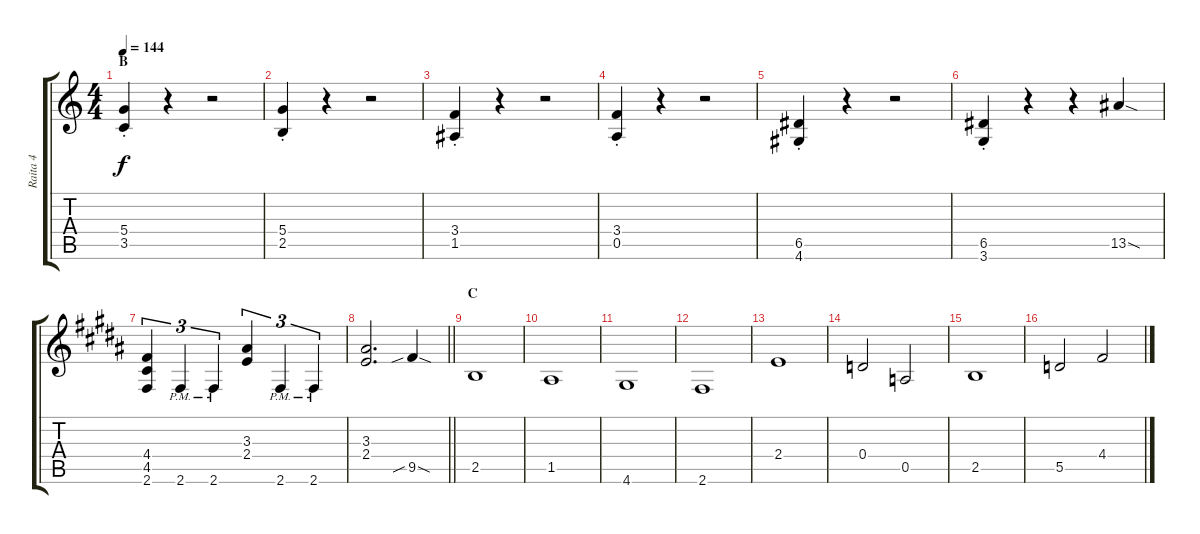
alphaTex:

\track ("Raita 4" "Raita 4") {instrument distortionguitar}
\staff {score tabs}
\tuning (E4 B3 G3 D3 A2 E2) {hide}
\ts (4 4)
\section ("" "B")
\tempo 144
\clef g2
\ks c
(5.4{st} 3.5{st}).4{dy f} r.4 r.2 |
(5.4{st} 2.5{st}).4 r.4 r.2 |
(3.4{st} 1.5{st}).4 r.4 r.2 |
(3.4{st} 0.5{st}).4 r.4 r.2 |
(6.5{st} 4.6{st}).4 r.4 r.2 |
(6.5{st} 3.6{st}).4 r.4 r.4 13.5{sod}.4 |
\ks b
(4.4 4.5 2.6).4{tu (3 2)} 2.6{pm}.4{tu (3 2)} 2.6{pm}.4{tu (3 2)} (3.3 2.4).4{tu (3 2)} 2.6{pm}.4{tu (3 2)} 2.6{pm}.4{tu (3 2)} |
\barLineRight lightlight
(3.3 2.4).2{d} 9.5{sib sod}.4 |
\section ("" "C")
2.5.1 |
1.5.1 |
4.6.1 |
2.6.1 |
2.4.1 |
0.4.2 0.5.2 |
2.5.1 |
5.5.2 4.4.2
